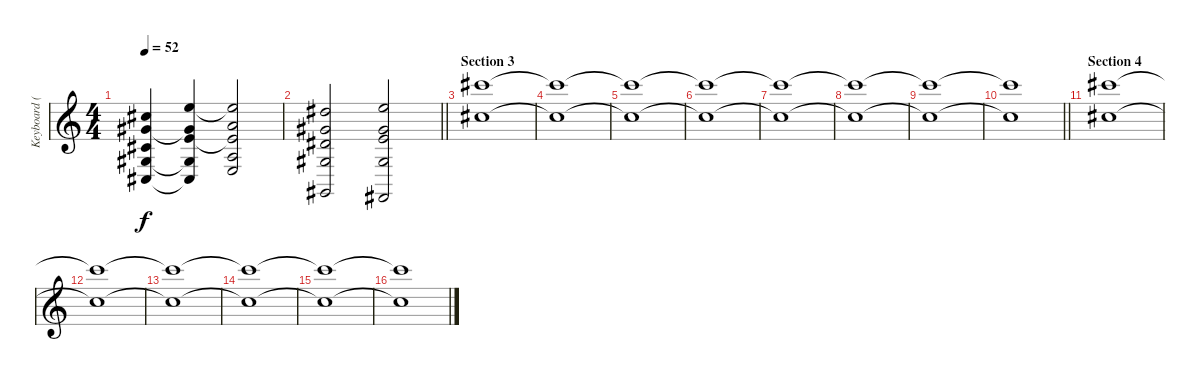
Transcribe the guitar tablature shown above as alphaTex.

\track ("Keyboard (Strings)" "Keyboard (") {instrument stringensemble1}
\staff {score}
\tuning (E4 B3 G3 D3 A2 E2) {hide}
\ts (4 4)
\tempo 52
\clef g2
\ks c
(9.1 9.2 6.3 6.4 4.5).4{dy f} (12.1 9.2{t} 9.3 6.4{t} 4.5{t}).4 (12.1{t} 10.2 9.3{t} 7.4 7.5).2 |
\barLineRight lightlight
(11.1 9.2 8.3 6.4 4.6).2 (12.1 9.2 9.3 6.4 2.6).2 |
\section ("" "Section 3")
(21.1 18.3).1 |
(21.1{t} 18.3{t}).1 |
(21.1{t} 18.3{t}).1 |
(21.1{t} 18.3{t}).1 |
(21.1{t} 18.3{t}).1 |
(21.1{t} 18.3{t}).1 |
(21.1{t} 18.3{t}).1 |
\barLineRight lightlight
(21.1{t} 18.3{t}).1 |
\section ("" "Section 4")
(21.1 18.3).1 |
(21.1{t} 18.3{t}).1 |
(21.1{t} 18.3{t}).1 |
(21.1{t} 18.3{t}).1 |
(21.1{t} 18.3{t}).1 |
(21.1{t} 18.3{t}).1
